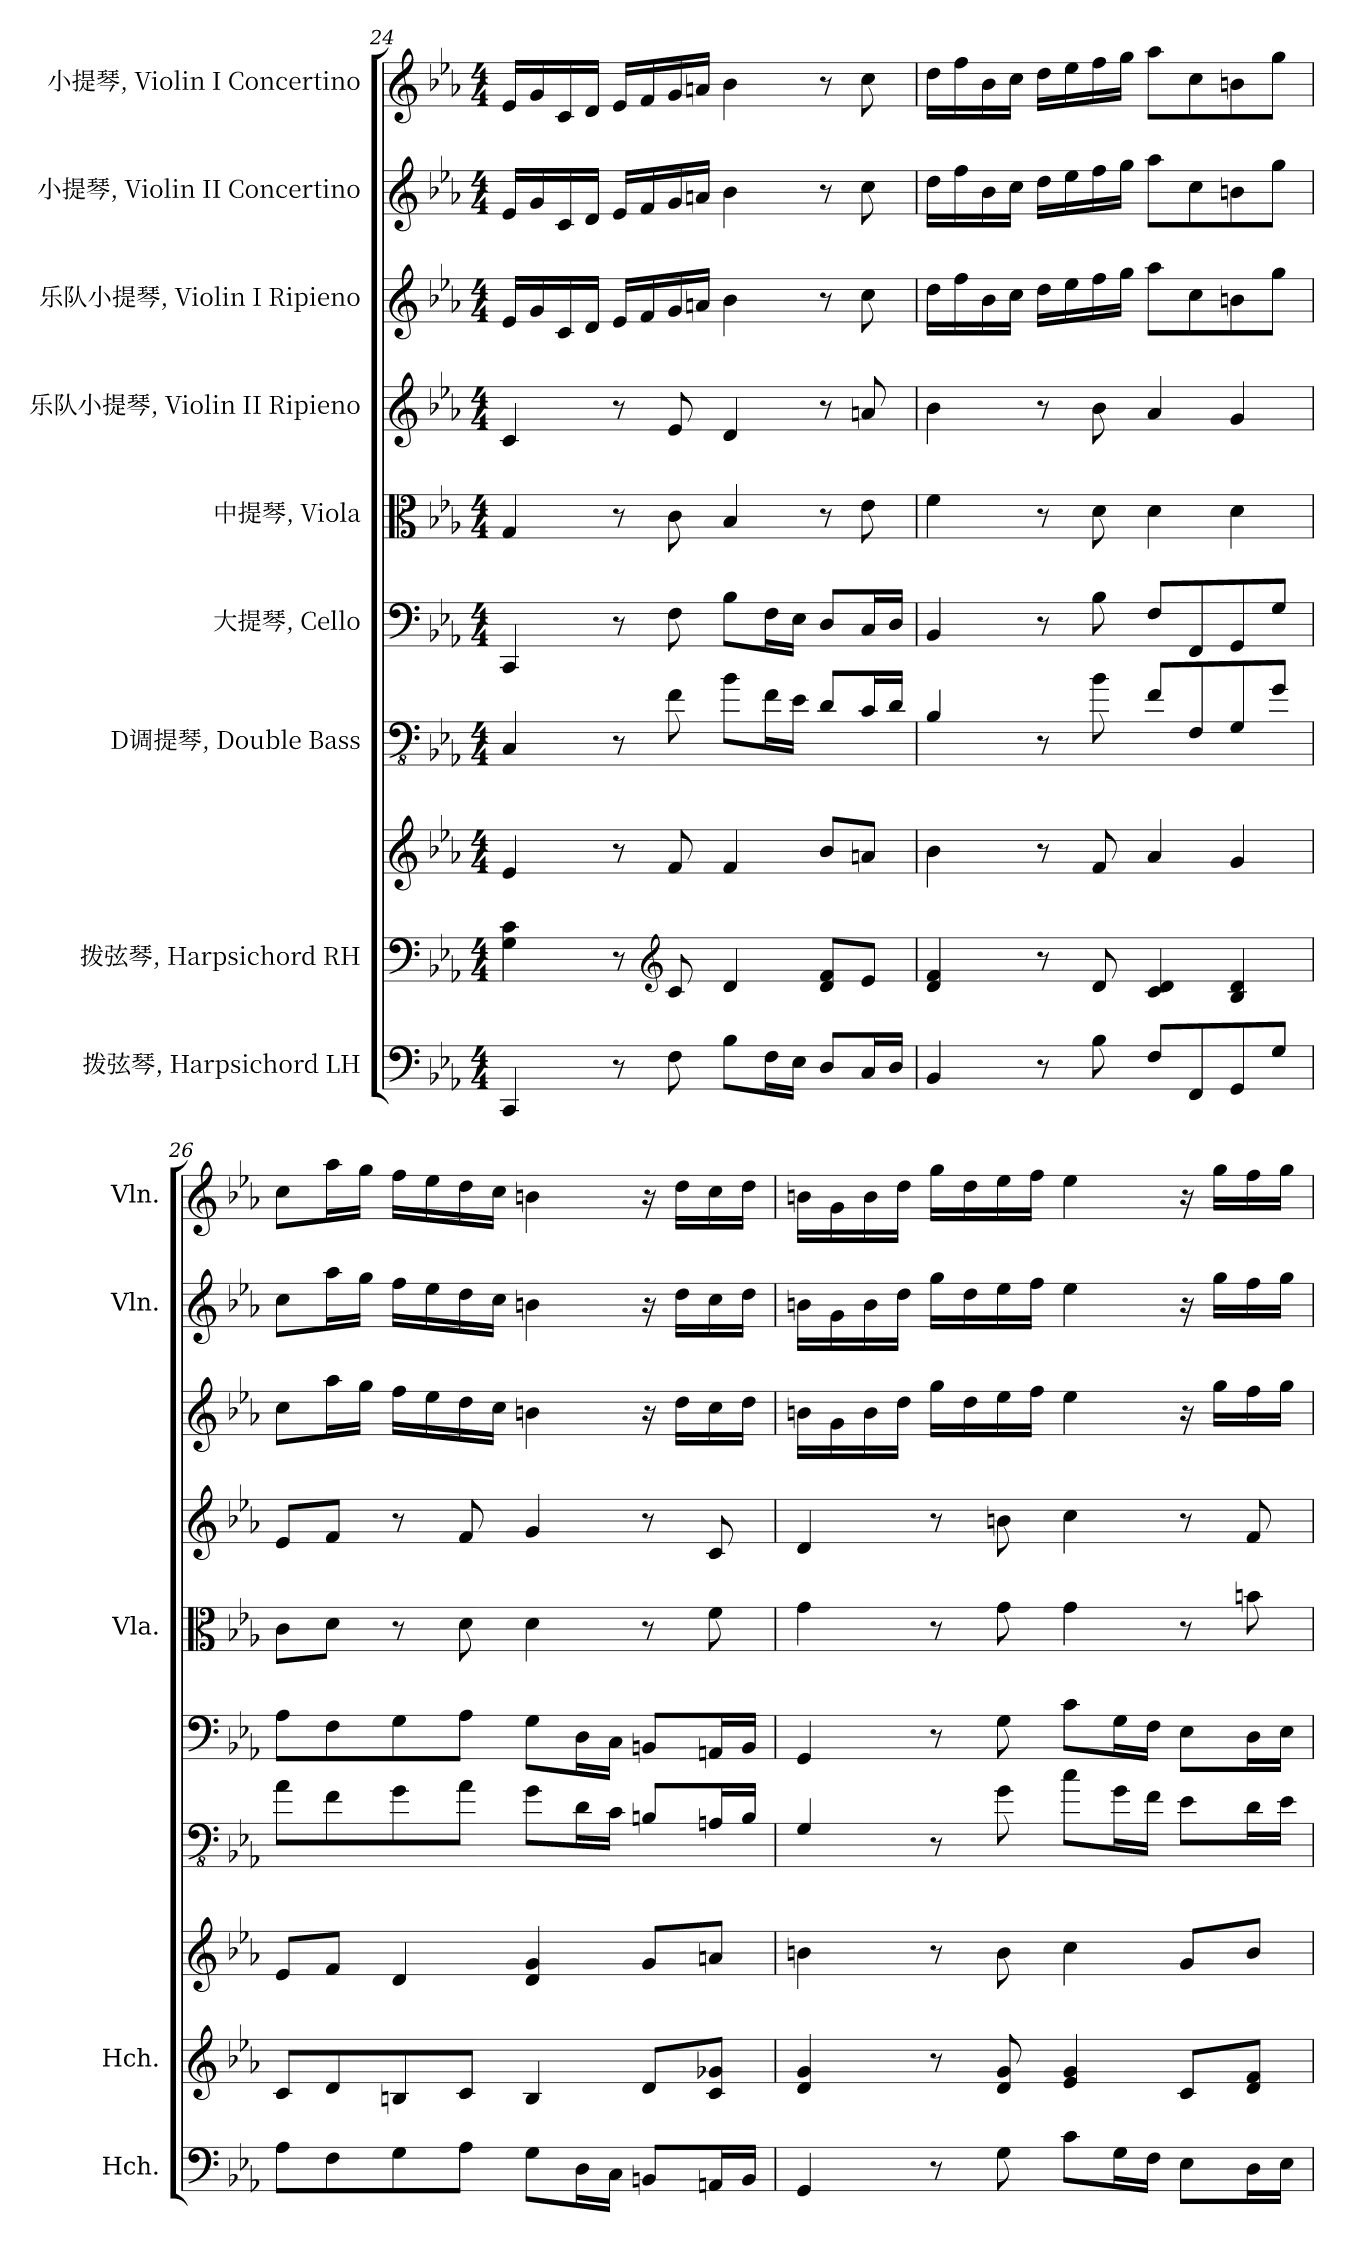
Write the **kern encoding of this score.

**kern	**kern	**kern	**kern	**kern	**kern	**kern	**kern	**kern	**kern
*part9	*part8	*part8	*part7	*part6	*part5	*part4	*part3	*part2	*part1
*staff10	*staff9	*staff8	*staff7	*staff6	*staff5	*staff4	*staff3	*staff2	*staff1
*I"拨弦琴, Harpsichord LH	*I"拨弦琴, Harpsichord RH	*	*I"D调提琴, Double Bass	*I"大提琴, Cello	*I"中提琴, Viola	*I"乐队小提琴, Violin II Ripieno	*I"乐队小提琴, Violin I Ripieno	*I"小提琴, Violin II Concertino	*I"小提琴, Violin I Concertino
*I'Hch.	*I'Hch.	*	*	*	*I'Vla.	*	*	*I'Vln.	*I'Vln.
!!LO:PB:g=z
*clefF4	*clefF4	*clefG2	*clefFv4	*clefF4	*clefC3	*clefG2	*clefG2	*clefG2	*clefG2
*	*	*	*ITrd7c12	*	*	*	*	*	*
*k[b-e-a-]	*k[b-e-a-]	*k[b-e-a-]	*k[b-e-a-]	*k[b-e-a-]	*k[b-e-a-]	*k[b-e-a-]	*k[b-e-a-]	*k[b-e-a-]	*k[b-e-a-]
*M4/4	*M4/4	*M4/4	*M4/4	*M4/4	*M4/4	*M4/4	*M4/4	*M4/4	*M4/4
=24	=24	=24	=24	=24	=24	=24	=24	=24	=24
4CC/	4G\ 4c\	4e-/	4CCC/	4CC/	4G/	4c/	16e-/LL	16e-/LL	16e-/LL
.	.	.	.	.	.	.	16g/	16g/	16g/
.	.	.	.	.	.	.	16c/	16c/	16c/
.	.	.	.	.	.	.	16d/JJ	16d/JJ	16d/JJ
8r	8r	8r	8r	8r	8r	8r	16e-/LL	16e-/LL	16e-/LL
.	.	.	.	.	.	.	16f/	16f/	16f/
*	*clefG2	*	*	*	*	*	*	*	*
8F\	8c/	8f/	8FF\	8F\	8c\	8e-/	16g/	16g/	16g/
.	.	.	.	.	.	.	16an/JJ	16an/JJ	16an/JJ
8B-\L	4d/	4f/	8BB-\L	8B-\L	4B-/	4d/	4b-\	4b-\	4b-\
16F\L	.	.	16FF\L	16F\L	.	.	.	.	.
16E-\JJ	.	.	16EE-\JJ	16E-\JJ	.	.	.	.	.
8D/L	8d/ 8f/L	8b-/L	8DD/L	8D/L	8r	8r	8r	8r	8r
16C/L	8e-/J	8an/J	16CC/L	16C/L	8e-\	8an/	8cc\	8cc\	8cc\
16D/JJ	.	.	16DD/JJ	16D/JJ	.	.	.	.	.
=25	=25	=25	=25	=25	=25	=25	=25	=25	=25
4BB-/	4d/ 4f/	4b-\	4BBB-/	4BB-/	4f\	4b-\	16dd\LL	16dd\LL	16dd\LL
.	.	.	.	.	.	.	16ff\	16ff\	16ff\
.	.	.	.	.	.	.	16b-\	16b-\	16b-\
.	.	.	.	.	.	.	16cc\JJ	16cc\JJ	16cc\JJ
8r	8r	8r	8r	8r	8r	8r	16dd\LL	16dd\LL	16dd\LL
.	.	.	.	.	.	.	16ee-\	16ee-\	16ee-\
8B-\	8d/	8f/	8BB-\	8B-\	8d\	8b-\	16ff\	16ff\	16ff\
.	.	.	.	.	.	.	16gg\JJ	16gg\JJ	16gg\JJ
8F/L	4c/ 4d/	4a-/	8FF/L	8F/L	4d\	4a-/	8aa-\L	8aa-\L	8aa-\L
8FF/	.	.	8FFF/	8FF/	.	.	8cc\	8cc\	8cc\
8GG/	4B-/ 4d/	4g/	8GGG/	8GG/	4d\	4g/	8bn\	8bn\	8bn\
8G/J	.	.	8GG/J	8G/J	.	.	8gg\J	8gg\J	8gg\J
!!LO:PB:g=z
=26	=26	=26	=26	=26	=26	=26	=26	=26	=26
8A-\L	8c/L	8e-/L	8AA-\L	8A-\L	8c\L	8e-/L	8cc\L	8cc\L	8cc\L
8F\	8d/	8f/J	8FF\	8F\	8d\J	8f/J	16aa-\L	16aa-\L	16aa-\L
.	.	.	.	.	.	.	16gg\JJ	16gg\JJ	16gg\JJ
8G\	8Bn/	4d/	8GG\	8G\	8r	8r	16ff\LL	16ff\LL	16ff\LL
.	.	.	.	.	.	.	16ee-\	16ee-\	16ee-\
8A-\J	8c/J	.	8AA-\J	8A-\J	8d\	8f/	16dd\	16dd\	16dd\
.	.	.	.	.	.	.	16cc\JJ	16cc\JJ	16cc\JJ
8G\L	4B/	4d/ 4g/	8GG\L	8G\L	4d\	4g/	4bn\	4bn\	4bn\
16D\L	.	.	16DD\L	16D\L	.	.	.	.	.
16C\JJ	.	.	16CC\JJ	16C\JJ	.	.	.	.	.
8BBn/L	8d/L	8g/L	8BBBn/L	8BBn/L	8r	8r	16r	16r	16r
.	.	.	.	.	.	.	16dd\LL	16dd\LL	16dd\LL
16AAn/L	8c/ 8g-X/J	8an/J	16AAAn/L	16AAn/L	8f\	8c/	16cc\	16cc\	16cc\
16BB/JJ	.	.	16BBB/JJ	16BB/JJ	.	.	16dd\JJ	16dd\JJ	16dd\JJ
=27	=27	=27	=27	=27	=27	=27	=27	=27	=27
4GG/	4d/ 4g/	4bn\	4GGG/	4GG/	4g\	4d/	16bn\LL	16bn\LL	16bn\LL
.	.	.	.	.	.	.	16g\	16g\	16g\
.	.	.	.	.	.	.	16b\	16b\	16b\
.	.	.	.	.	.	.	16dd\JJ	16dd\JJ	16dd\JJ
8r	8r	8r	8r	8r	8r	8r	16gg\LL	16gg\LL	16gg\LL
.	.	.	.	.	.	.	16dd\	16dd\	16dd\
8G\	8d/ 8g/	8b\	8GG\	8G\	8g\	8bn\	16ee-\	16ee-\	16ee-\
.	.	.	.	.	.	.	16ff\JJ	16ff\JJ	16ff\JJ
8c\L	4e-/ 4g/	4cc\	8C\L	8c\L	4g\	4cc\	4ee-\	4ee-\	4ee-\
16G\L	.	.	16GG\L	16G\L	.	.	.	.	.
16F\JJ	.	.	16FF\JJ	16F\JJ	.	.	.	.	.
8E-\L	8c/L	8g/L	8EE-\L	8E-\L	8r	8r	16r	16r	16r
.	.	.	.	.	.	.	16gg\LL	16gg\LL	16gg\LL
16D\L	8d/ 8f/J	8b/J	16DD\L	16D\L	8bn\	8f/	16ff\	16ff\	16ff\
16E-\JJ	.	.	16EE-\JJ	16E-\JJ	.	.	16gg\JJ	16gg\JJ	16gg\JJ
=	=	=	=	=	=	=	=	=	=
*-	*-	*-	*-	*-	*-	*-	*-	*-	*-
